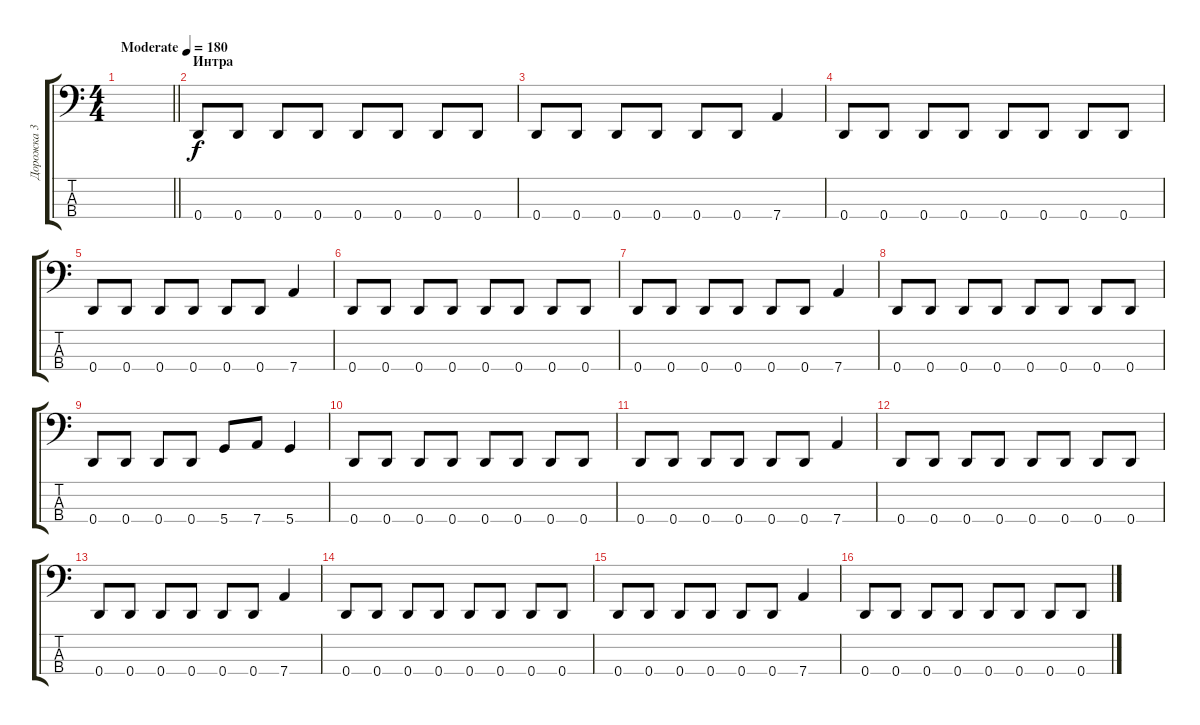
\track ("Дорожка 3" "Дорожка 3") {instrument electricbassfinger}
\staff {score tabs}
\tuning (F2 C2 G1 D1) {hide}
\ts (4 4)
\tempo (180 "Moderate")
\clef f4
\barLineRight lightlight
\ks c
|
\section ("" "Интра")
0.4.8 0.4.8 0.4.8 0.4.8 0.4.8 0.4.8 0.4.8 0.4.8 |
0.4.8 0.4.8 0.4.8 0.4.8 0.4.8 0.4.8 7.4.4 |
0.4.8 0.4.8 0.4.8 0.4.8 0.4.8 0.4.8 0.4.8 0.4.8 |
0.4.8 0.4.8 0.4.8 0.4.8 0.4.8 0.4.8 7.4.4 |
0.4.8 0.4.8 0.4.8 0.4.8 0.4.8 0.4.8 0.4.8 0.4.8 |
0.4.8 0.4.8 0.4.8 0.4.8 0.4.8 0.4.8 7.4.4 |
0.4.8 0.4.8 0.4.8 0.4.8 0.4.8 0.4.8 0.4.8 0.4.8 |
0.4.8 0.4.8 0.4.8 0.4.8 5.4.8 7.4.8 5.4.4 |
0.4.8 0.4.8 0.4.8 0.4.8 0.4.8 0.4.8 0.4.8 0.4.8 |
0.4.8 0.4.8 0.4.8 0.4.8 0.4.8 0.4.8 7.4.4 |
0.4.8 0.4.8 0.4.8 0.4.8 0.4.8 0.4.8 0.4.8 0.4.8 |
0.4.8 0.4.8 0.4.8 0.4.8 0.4.8 0.4.8 7.4.4 |
0.4.8 0.4.8 0.4.8 0.4.8 0.4.8 0.4.8 0.4.8 0.4.8 |
0.4.8 0.4.8 0.4.8 0.4.8 0.4.8 0.4.8 7.4.4 |
0.4.8 0.4.8 0.4.8 0.4.8 0.4.8 0.4.8 0.4.8 0.4.8
